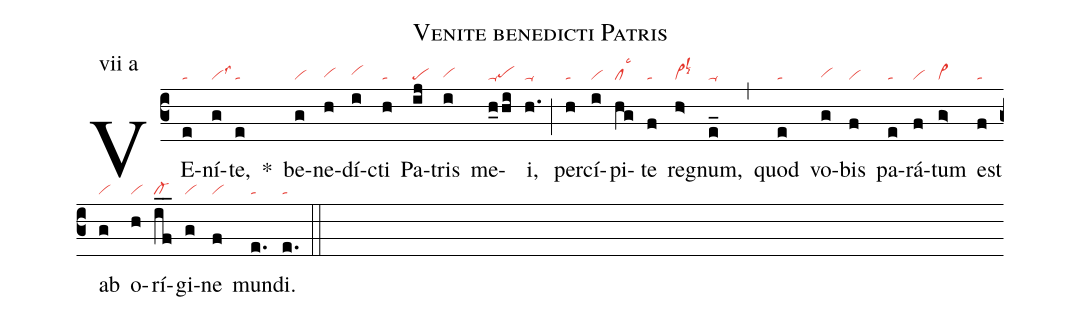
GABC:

name: Venite benedicti Patris;
annotation: vii a;
mode: 7;
nabc-lines: 1;
%%
(c3)
VE(e|ta)ní(g|vilss3)te,(e|ta) *()
be(g|vi)ne(h|vihg)dí(i|vihh)cti(h|ta) Pa(ij|pe)tris(i|vihg) me(h_0hi|ta-pehg)i,(h.|ta-) (;)
per(h|ta)cí(i|vi)pi(hg|cllsc3)te(f|ta) re(h>|vi>lsi6lsl3)gnum,(e_|ta-) (,)
quod(e|ta) vo(g|vihg)bis(f|vi) pa(e|ta)rá(f|vi)tum(g>|vi>) est(f|ta) ab(g|vi) o(h|vi)rí(if__|cl-)gi(g|vi)ne(f|vi) mun(e.|ta)di.(e.|ta) (::)
